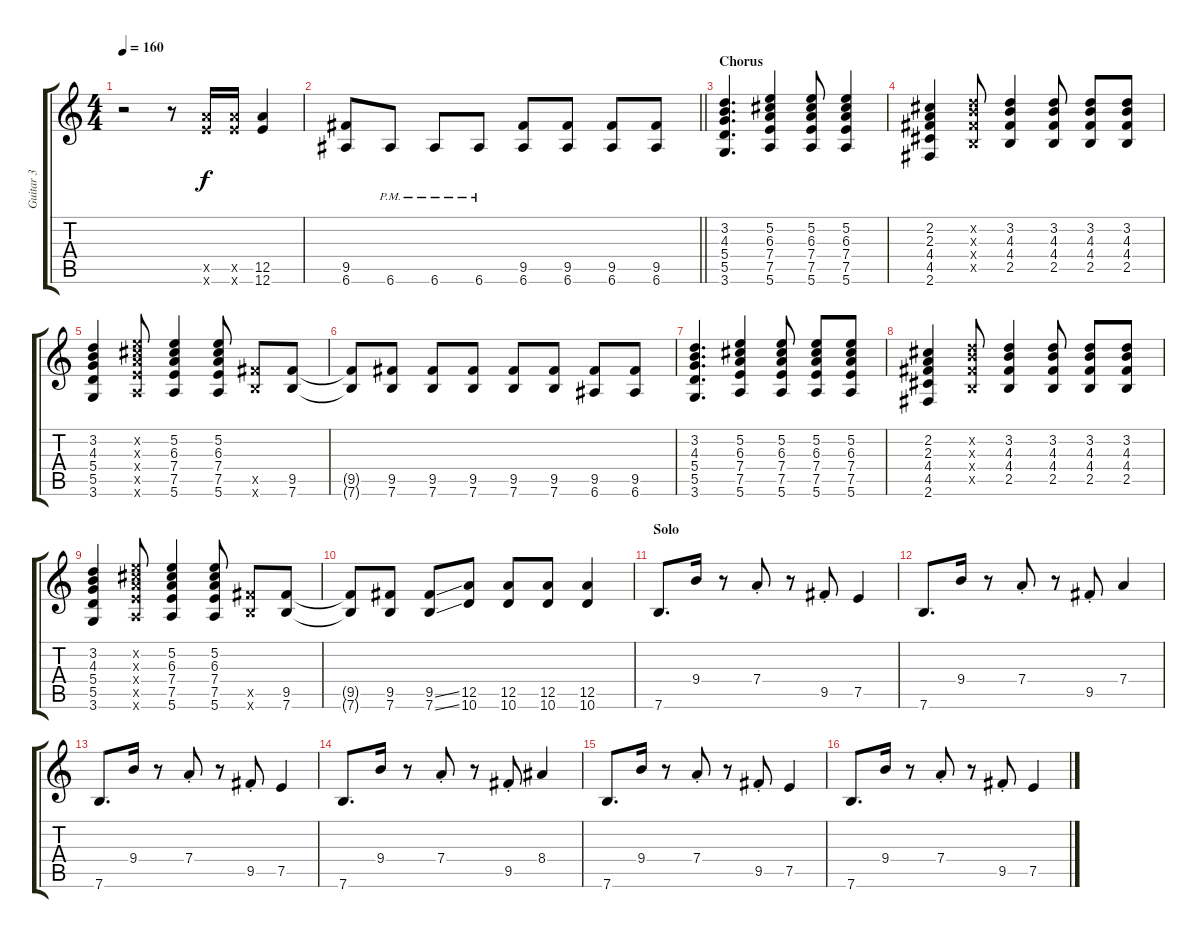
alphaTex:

\track ("Guitar 3" "Guitar 3") {instrument overdrivenguitar}
\staff {score tabs}
\tuning (E4 B3 G3 D3 A2 E2) {hide}
\ts (4 4)
\tempo 160
\clef g2
\ks c
r.2{dy f} r.8 (12.5{x} 12.6{x}).16 (12.5{x} 12.6{x}).16 (12.5 12.6).4 |
\barLineRight lightlight
(9.5 6.6).8 6.6{pm}.8 6.6{pm}.8 6.6{pm}.8 (9.5 6.6).8 (9.5 6.6).8 (9.5 6.6).8 (9.5 6.6).8 |
\section ("" "Chorus")
(3.2 4.3 5.4 5.5 3.6).4{d} (5.2 6.3 7.4 7.5 5.6).4 (5.2 6.3 7.4 7.5 5.6).8 (5.2 6.3 7.4 7.5 5.6).4 |
(2.2 2.3 4.4 4.5 2.6).4 (3.2{x} 4.3{x} 4.4{x} 2.5{x}).8 (3.2 4.3 4.4 2.5).4 (3.2 4.3 4.4 2.5).8 (3.2 4.3 4.4 2.5).8 (3.2 4.3 4.4 2.5).8 |
(3.2 4.3 5.4 5.5 3.6).4 (5.2{x} 6.3{x} 7.4{x} 7.5{x} 5.6{x}).8 (5.2 6.3 7.4 7.5 5.6).4 (5.2 6.3 7.4 7.5 5.6).8 (9.5{x} 7.6{x}).8 (9.5 7.6).8 |
(9.5{t} 7.6{t}).8 (9.5 7.6).8 (9.5 7.6).8 (9.5 7.6).8 (9.5 7.6).8 (9.5 7.6).8 (9.5 6.6).8 (9.5 6.6).8 |
(3.2 4.3 5.4 5.5 3.6).4{d} (5.2 6.3 7.4 7.5 5.6).4 (5.2 6.3 7.4 7.5 5.6).8 (5.2 6.3 7.4 7.5 5.6).8 (5.2 6.3 7.4 7.5 5.6).8 |
(2.2 2.3 4.4 4.5 2.6).4 (3.2{x} 4.3{x} 4.4{x} 2.5{x}).8 (3.2 4.3 4.4 2.5).4 (3.2 4.3 4.4 2.5).8 (3.2 4.3 4.4 2.5).8 (3.2 4.3 4.4 2.5).8 |
(3.2 4.3 5.4 5.5 3.6).4 (5.2{x} 6.3{x} 7.4{x} 7.5{x} 5.6{x}).8 (5.2 6.3 7.4 7.5 5.6).4 (5.2 6.3 7.4 7.5 5.6).8 (9.5{x} 7.6{x}).8 (9.5 7.6).8 |
(9.5{t} 7.6{t}).8 (9.5 7.6).8 (9.5{ss} 7.6{ss}).8 (12.5 10.6).8 (12.5 10.6).8 (12.5 10.6).8 (12.5 10.6).4 |
\section ("" "Solo")
7.6.8{d} 9.4.16 r.8 7.4{st}.8 r.8 9.5{st}.8 7.5.4 |
7.6.8{d} 9.4.16 r.8 7.4{st}.8 r.8 9.5{st}.8 7.4.4 |
7.6.8{d} 9.4.16 r.8 7.4{st}.8 r.8 9.5{st}.8 7.5.4 |
7.6.8{d} 9.4.16 r.8 7.4{st}.8 r.8 9.5{st}.8 8.4.4 |
7.6.8{d} 9.4.16 r.8 7.4{st}.8 r.8 9.5{st}.8 7.5.4 |
7.6.8{d} 9.4.16 r.8 7.4{st}.8 r.8 9.5{st}.8 7.5.4
